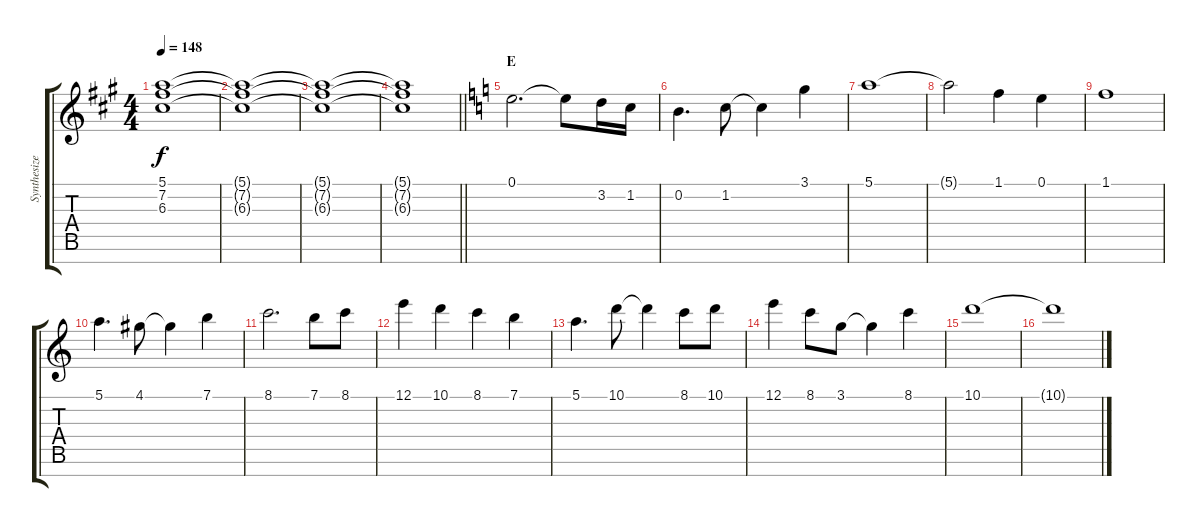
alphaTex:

\track ("Synthesizer" "Synthesize") {instrument stringensemble1}
\staff {score tabs}
\tuning (E5 B4 G4 D4 A3 E3 B2) {hide}
\ts (4 4)
\tempo 148
\clef g2
\ks a
(5.1 7.2 6.3).1{dy f} |
(5.1{t} 7.2{t} 6.3{t}).1 |
(5.1{t} 7.2{t} 6.3{t}).1 |
\barLineRight lightlight
(5.1{t} 7.2{t} 6.3{t}).1 |
\section ("" "E")
\ks c
0.1.2{d} 0.1{t}.8 3.2.16 1.2.16 |
0.2.4{d} 1.2.8 1.2{t}.4 3.1.4 |
5.1.1 |
5.1{t}.2 1.1.4 0.1.4 |
1.1.1 |
5.1.4{d} 4.1.8 4.1{t}.4 7.1.4 |
8.1.2{d} 7.1.8 8.1.8 |
12.1.4 10.1.4 8.1.4 7.1.4 |
5.1.4{d} 10.1.8 10.1{t}.4 8.1.8 10.1.8 |
12.1.4 8.1.8 3.1.8 3.1{t}.4 8.1.4 |
10.1.1 |
10.1{t}.1
